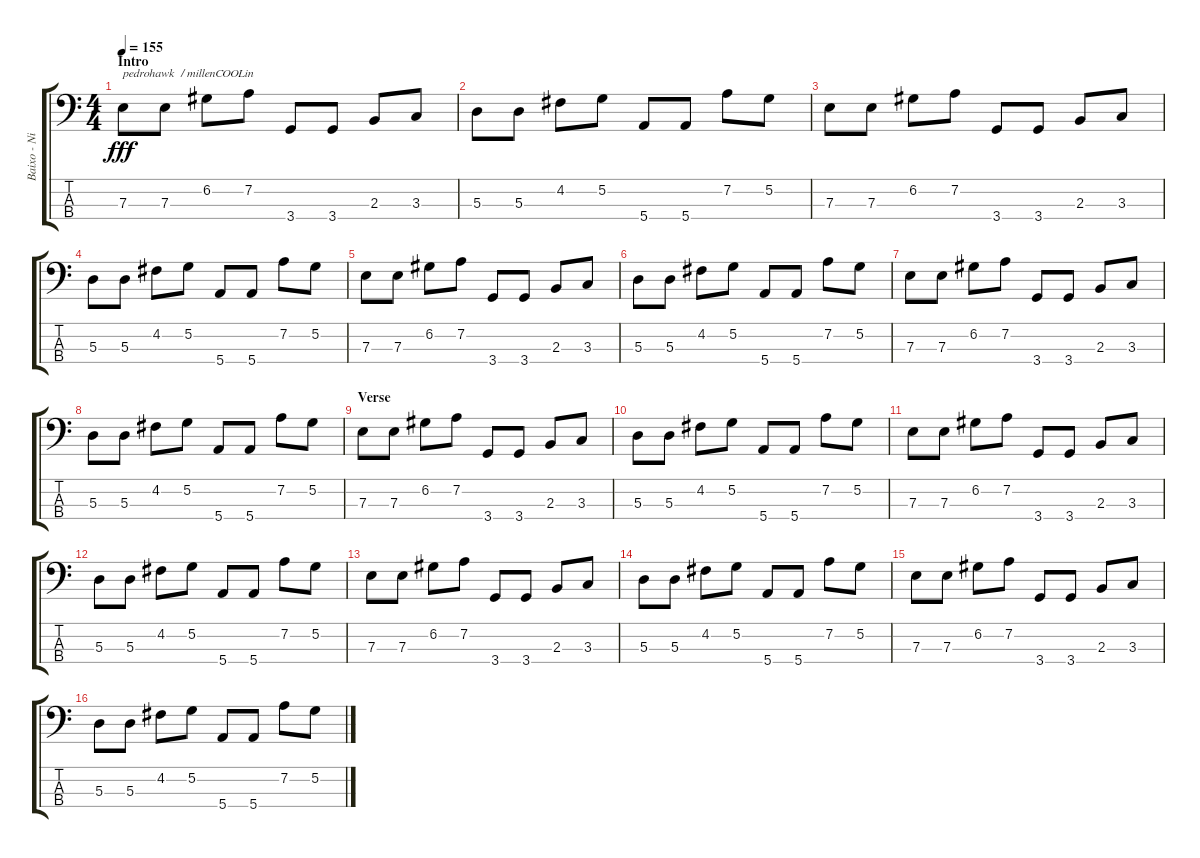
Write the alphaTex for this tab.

\track ("Baixo - Nikola" "Baixo - Ni") {instrument electricbasspick}
\staff {score tabs}
\tuning (G2 D2 A1 E1) {hide}
\ts (4 4)
\section ("" "Intro")
\tempo 155
\clef f4
\ks c
7.3.8{txt "pedrohawk  / millenCOOLin" dy fff instrument electricbasspick} 7.3.8 6.2.8 7.2.8 3.4.8 3.4.8 2.3.8 3.3.8 |
5.3.8 5.3.8 4.2.8 5.2.8 5.4.8 5.4.8 7.2.8 5.2.8 |
7.3.8 7.3.8 6.2.8 7.2.8 3.4.8 3.4.8 2.3.8 3.3.8 |
5.3.8 5.3.8 4.2.8 5.2.8 5.4.8 5.4.8 7.2.8 5.2.8 |
7.3.8 7.3.8 6.2.8 7.2.8 3.4.8 3.4.8 2.3.8 3.3.8 |
5.3.8 5.3.8 4.2.8 5.2.8 5.4.8 5.4.8 7.2.8 5.2.8 |
7.3.8 7.3.8 6.2.8 7.2.8 3.4.8 3.4.8 2.3.8 3.3.8 |
5.3.8 5.3.8 4.2.8 5.2.8 5.4.8 5.4.8 7.2.8 5.2.8 |
\section ("" "Verse")
7.3.8 7.3.8 6.2.8 7.2.8 3.4.8 3.4.8 2.3.8 3.3.8 |
5.3.8 5.3.8 4.2.8 5.2.8 5.4.8 5.4.8 7.2.8 5.2.8 |
7.3.8 7.3.8 6.2.8 7.2.8 3.4.8 3.4.8 2.3.8 3.3.8 |
5.3.8 5.3.8 4.2.8 5.2.8 5.4.8 5.4.8 7.2.8 5.2.8 |
7.3.8 7.3.8 6.2.8 7.2.8 3.4.8 3.4.8 2.3.8 3.3.8 |
5.3.8 5.3.8 4.2.8 5.2.8 5.4.8 5.4.8 7.2.8 5.2.8 |
7.3.8 7.3.8 6.2.8 7.2.8 3.4.8 3.4.8 2.3.8 3.3.8 |
5.3.8 5.3.8 4.2.8 5.2.8 5.4.8 5.4.8 7.2.8 5.2.8
